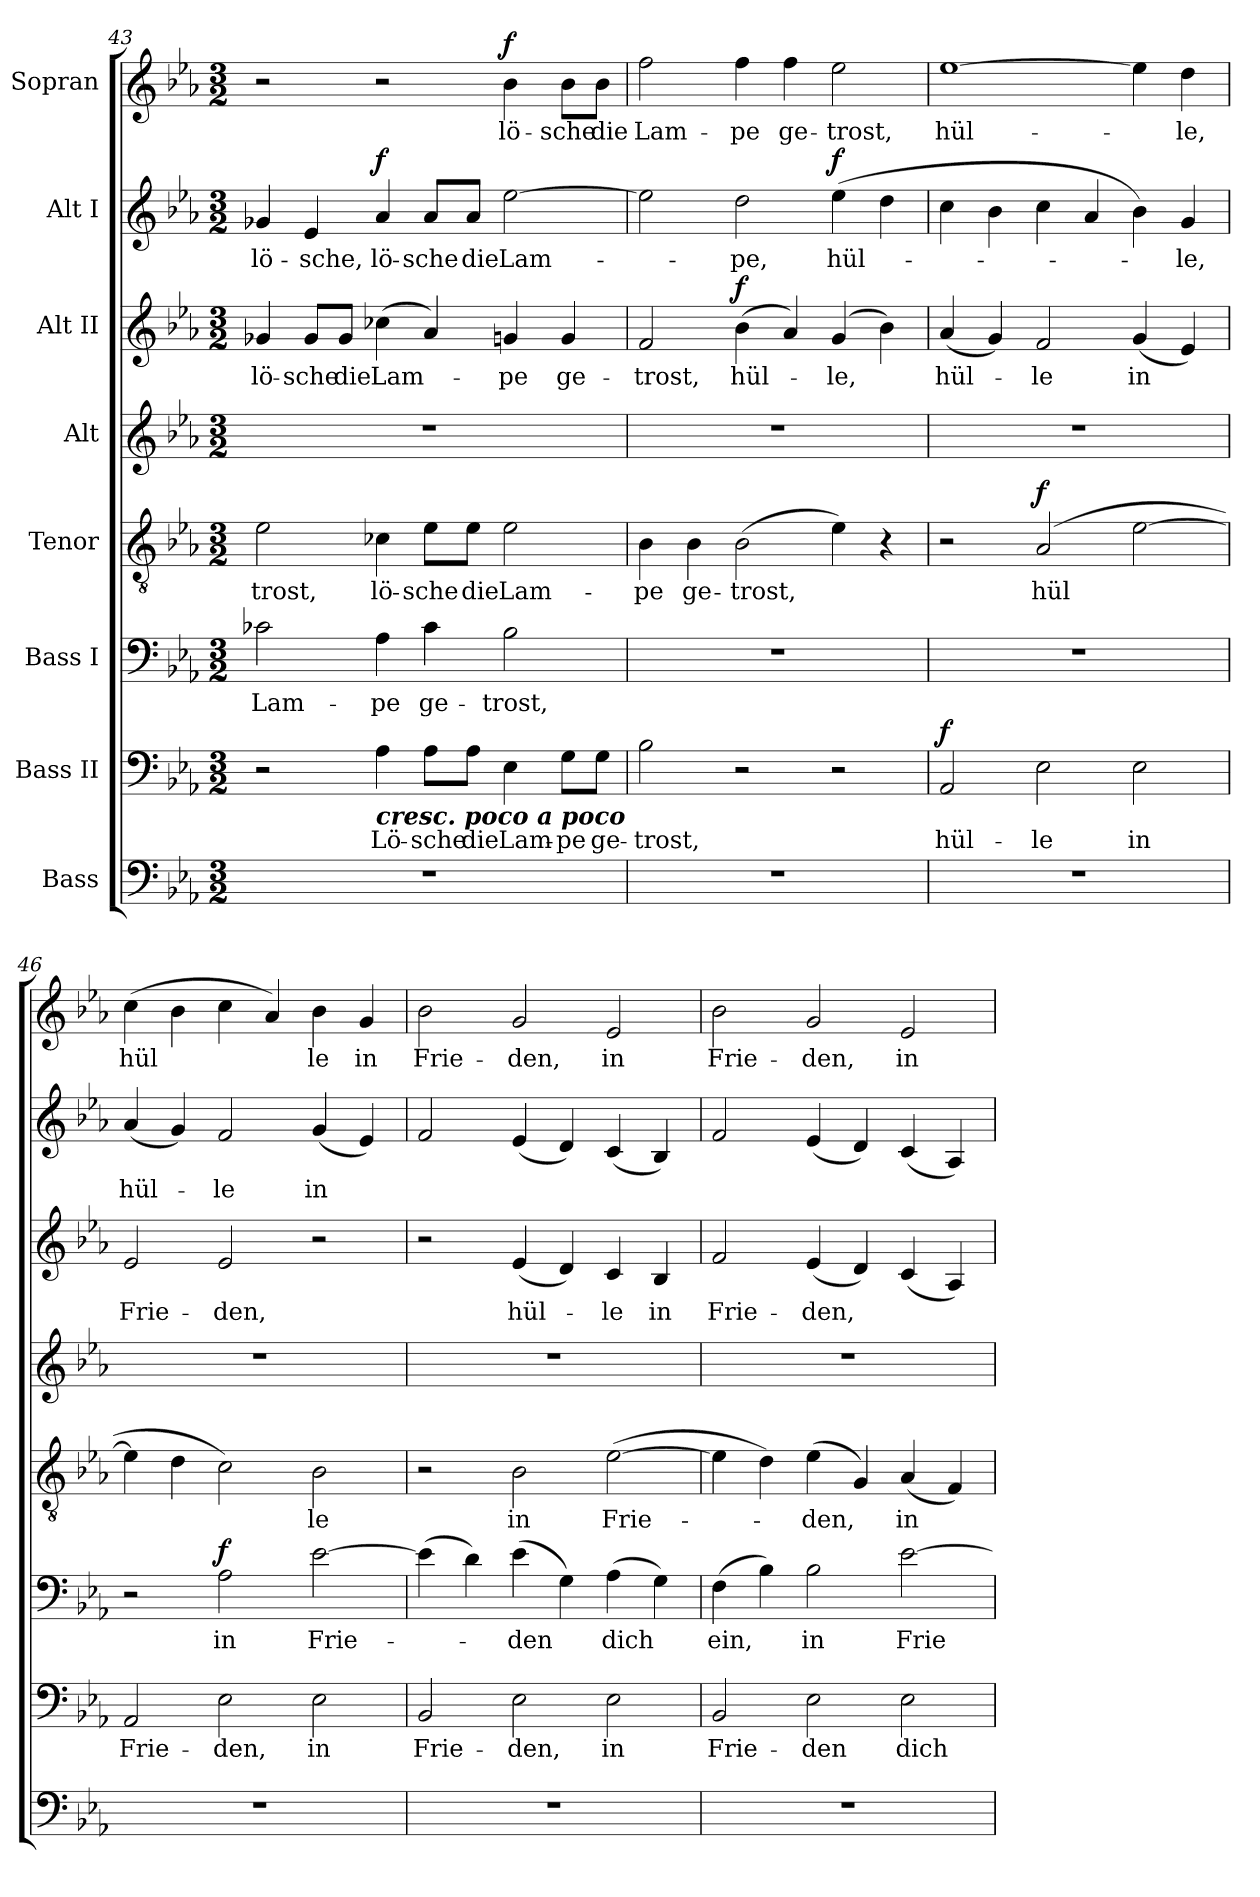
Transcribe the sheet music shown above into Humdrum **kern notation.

**kern	**kern	**text	**dynam	**kern	**text	**dynam	**kern	**text	**dynam	**kern	**kern	**text	**dynam	**kern	**text	**dynam	**kern	**text	**dynam
*part8	*part7	*part7	*part7	*part6	*part6	*part6	*part5	*part5	*part5	*part4	*part3	*part3	*part3	*part2	*part2	*part2	*part1	*part1	*part1
*staff8	*staff7	*staff7	*staff7	*staff6	*staff6	*staff6	*staff5	*staff5	*staff5	*staff4	*staff3	*staff3	*staff3	*staff2	*staff2	*staff2	*staff1	*staff1	*staff1
*I"Bass	*I"Bass II	*	*	*I"Bass I	*	*	*I"Tenor	*	*	*I"Alt	*I"Alt II	*	*	*I"Alt I	*	*	*I"Sopran	*	*
*clefF4	*clefF4	*	*	*clefF4	*	*	*clefGv2	*	*	*clefG2	*clefG2	*	*	*clefG2	*	*	*clefG2	*	*
*k[b-e-a-]	*k[b-e-a-]	*	*	*k[b-e-a-]	*	*	*k[b-e-a-]	*	*	*k[b-e-a-]	*k[b-e-a-]	*	*	*k[b-e-a-]	*	*	*k[b-e-a-]	*	*
*M3/2	*M3/2	*	*	*M3/2	*	*	*M3/2	*	*	*M3/2	*M3/2	*	*	*M3/2	*	*	*M3/2	*	*
=43	=43	=43	=43	=43	=43	=43	=43	=43	=43	=43	=43	=43	=43	=43	=43	=43	=43	=43	=43
1.r	2r	.	.	2c-X\	Lam-	.	2e-\	trost,	.	1.r	4g-X/	lö-	.	4g-X/	lö-	.	2r	.	.
.	.	.	.	.	.	.	.	.	.	.	8g-/L	-sche	.	4e-/	-sche,	.	.	.	.
.	.	.	.	.	.	.	.	.	.	.	8g-/J	die	.	.	.	.	.	.	.
!	!LO:TX:b:Bi:t=cresc. poco a poco	!	!	!	!	!	!	!	!	!	!	!	!	!	!	!	!	!	!
!	!	!	!	!	!	!	!	!	!	!	!	!	!	!	!	!LO:DY:a	!	!	!
.	4A-\	Lö-	.	4A-\	-pe	.	4c-X\	lö-	.	.	(4cc-X\	Lam-	.	4a-/	lö-	f	2r	.	.
.	8A-\L	-sche	.	4c-\	ge-	.	8e-\L	sche	.	.	4a-/)	.	.	8a-/L	-sche	.	.	.	.
.	8A-\J	die	.	.	.	.	8e-\J	die	.	.	.	.	.	8a-/J	die	.	.	.	.
!	!	!	!	!	!	!	!	!	!	!	!	!	!	!	!	!	!	!	!LO:DY:a
.	4E-\	Lam-	.	2B-\	-trost,	.	2e-\	Lam-	.	.	4gn/	-pe	.	[2ee-\	Lam-	.	4b-\	lö-	f
.	8G\L	-pe	.	.	.	.	.	.	.	.	4g/	ge-	.	.	.	.	8b-\L	sche	.
.	8G\J	ge-	.	.	.	.	.	.	.	.	.	.	.	.	.	.	8b-\J	die	.
=44	=44	=44	=44	=44	=44	=44	=44	=44	=44	=44	=44	=44	=44	=44	=44	=44	=44	=44	=44
1.r	2B-\	-trost,	.	1.r	.	.	4B-\	pe	.	1.r	2f/	-trost,	.	2ee-\]	.	.	2ff\	Lam-	.
.	.	.	.	.	.	.	4B-\	ge-	.	.	.	.	.	.	.	.	.	.	.
!	!	!	!	!	!	!	!	!	!	!	!	!	!LO:DY:a	!	!	!	!	!	!
.	2r	.	.	.	.	.	(2B-\	trost,	.	.	(4b-\	hül-	f	2dd\	-pe,	.	4ff\	pe	.
.	.	.	.	.	.	.	.	.	.	.	4a-/)	.	.	.	.	.	4ff\	ge-	.
!	!	!	!	!	!	!	!	!	!	!	!	!	!	!	!	!LO:DY:a	!	!	!
.	2r	.	.	.	.	.	4e-\)	.	.	.	(4g/	-le,	.	(4ee-\	hül-	f	2ee-\	trost,	.
.	.	.	.	.	.	.	4r	.	.	.	4b-\)	.	.	4dd\	.	.	.	.	.
!!LO:LB:g=z
=45	=45	=45	=45	=45	=45	=45	=45	=45	=45	=45	=45	=45	=45	=45	=45	=45	=45	=45	=45
!	!	!	!LO:DY:a	!	!	!	!	!	!	!	!	!	!	!	!	!	!	!	!
1.r	2AA-/	hül-	f	1.r	.	.	2r	.	.	1.r	(4a-/	hül-	.	4cc\	.	.	[1ee-	hül-	.
.	.	.	.	.	.	.	.	.	.	.	4g/)	.	.	4b-\	.	.	.	.	.
!	!	!	!	!	!	!	!	!	!LO:DY:a	!	!	!	!	!	!	!	!	!	!
.	2E-\	-le	.	.	.	.	(2A-/	hül	f	.	2f/	-le	.	4cc\	.	.	.	.	.
.	.	.	.	.	.	.	.	.	.	.	.	.	.	4a-/	.	.	.	.	.
.	2E-\	in	.	.	.	.	[2e-\	.	.	.	(4g/	in	.	4b-\)	.	.	4ee-\]	.	.
.	.	.	.	.	.	.	.	.	.	.	4e-/)	.	.	4g/	-le,	.	4dd\	le,	.
=46	=46	=46	=46	=46	=46	=46	=46	=46	=46	=46	=46	=46	=46	=46	=46	=46	=46	=46	=46
1.r	2AA-/	Frie-	.	2r	.	.	4e-\]	.	.	1.r	2e-/	Frie-	.	(4a-/	hül-	.	(4cc\	hül	.
.	.	.	.	.	.	.	4d\	.	.	.	.	.	.	4g/)	.	.	4b-\	.	.
!	!	!	!	!	!	!LO:DY:a	!	!	!	!	!	!	!	!	!	!	!	!	!
.	2E-\	den,	.	2A-\	in	f	2c\)	.	.	.	2e-/	-den,	.	2f/	-le	.	4cc\	.	.
.	.	.	.	.	.	.	.	.	.	.	.	.	.	.	.	.	4a-/)	.	.
.	2E-\	in	.	[2e-\	Frie-	.	2B-\	le	.	.	2r	.	.	(4g/	-in	.	4b-\	le	.
.	.	.	.	.	.	.	.	.	.	.	.	.	.	4e-/)	.	.	4g/	in	.
=47	=47	=47	=47	=47	=47	=47	=47	=47	=47	=47	=47	=47	=47	=47	=47	=47	=47	=47	=47
1.r	2BB-/	Frie-	.	(4e-\]	.	.	2r	.	.	1.r	2r	.	.	2f/	.	.	2b-\	Frie-	.
.	.	.	.	4d\)	.	.	.	.	.	.	.	.	.	.	.	.	.	.	.
.	2E-\	-den,	.	(4e-\	-den	.	2B-\	in	.	.	(4e-/	hül-	.	(4e-/	.	.	2g/	den,	.
.	.	.	.	4G\)	.	.	.	.	.	.	4d/)	.	.	4d/)	.	.	.	.	.
.	2E-\	in	.	(4A-\	dich	.	([2e-\	Frie-	.	.	4c/	-le	.	(4c/	.	.	2e-/	in	.
.	.	.	.	4G\)	.	.	.	.	.	.	4B-/	in	.	4B-/)	.	.	.	.	.
=48	=48	=48	=48	=48	=48	=48	=48	=48	=48	=48	=48	=48	=48	=48	=48	=48	=48	=48	=48
1.r	2BB-/	Frie-	.	(4F\	ein,	.	4e-\]	.	.	1.r	2f/	Frie-	.	2f/	.	.	2b-\	Frie-	.
.	.	.	.	4B-\)	.	.	4d\)	.	.	.	.	.	.	.	.	.	.	.	.
.	2E-\	-den	.	2B-\	in	.	(4e-\	den,	.	.	(4e-/	-den,	.	(4e-/	.	.	2g/	den,	.
.	.	.	.	.	.	.	4G/)	.	.	.	4d/)	.	.	4d/)	.	.	.	.	.
.	2E-\	dich	.	[2e-\	Frie-	.	(4A-/	in	.	.	(4c/	.	.	(4c/	.	.	2e-/	in	.
.	.	.	.	.	.	.	4F/)	.	.	.	4A-/)	.	.	4A-/)	.	.	.	.	.
=	=	=	=	=	=	=	=	=	=	=	=	=	=	=	=	=	=	=	=
*-	*-	*-	*-	*-	*-	*-	*-	*-	*-	*-	*-	*-	*-	*-	*-	*-	*-	*-	*-
